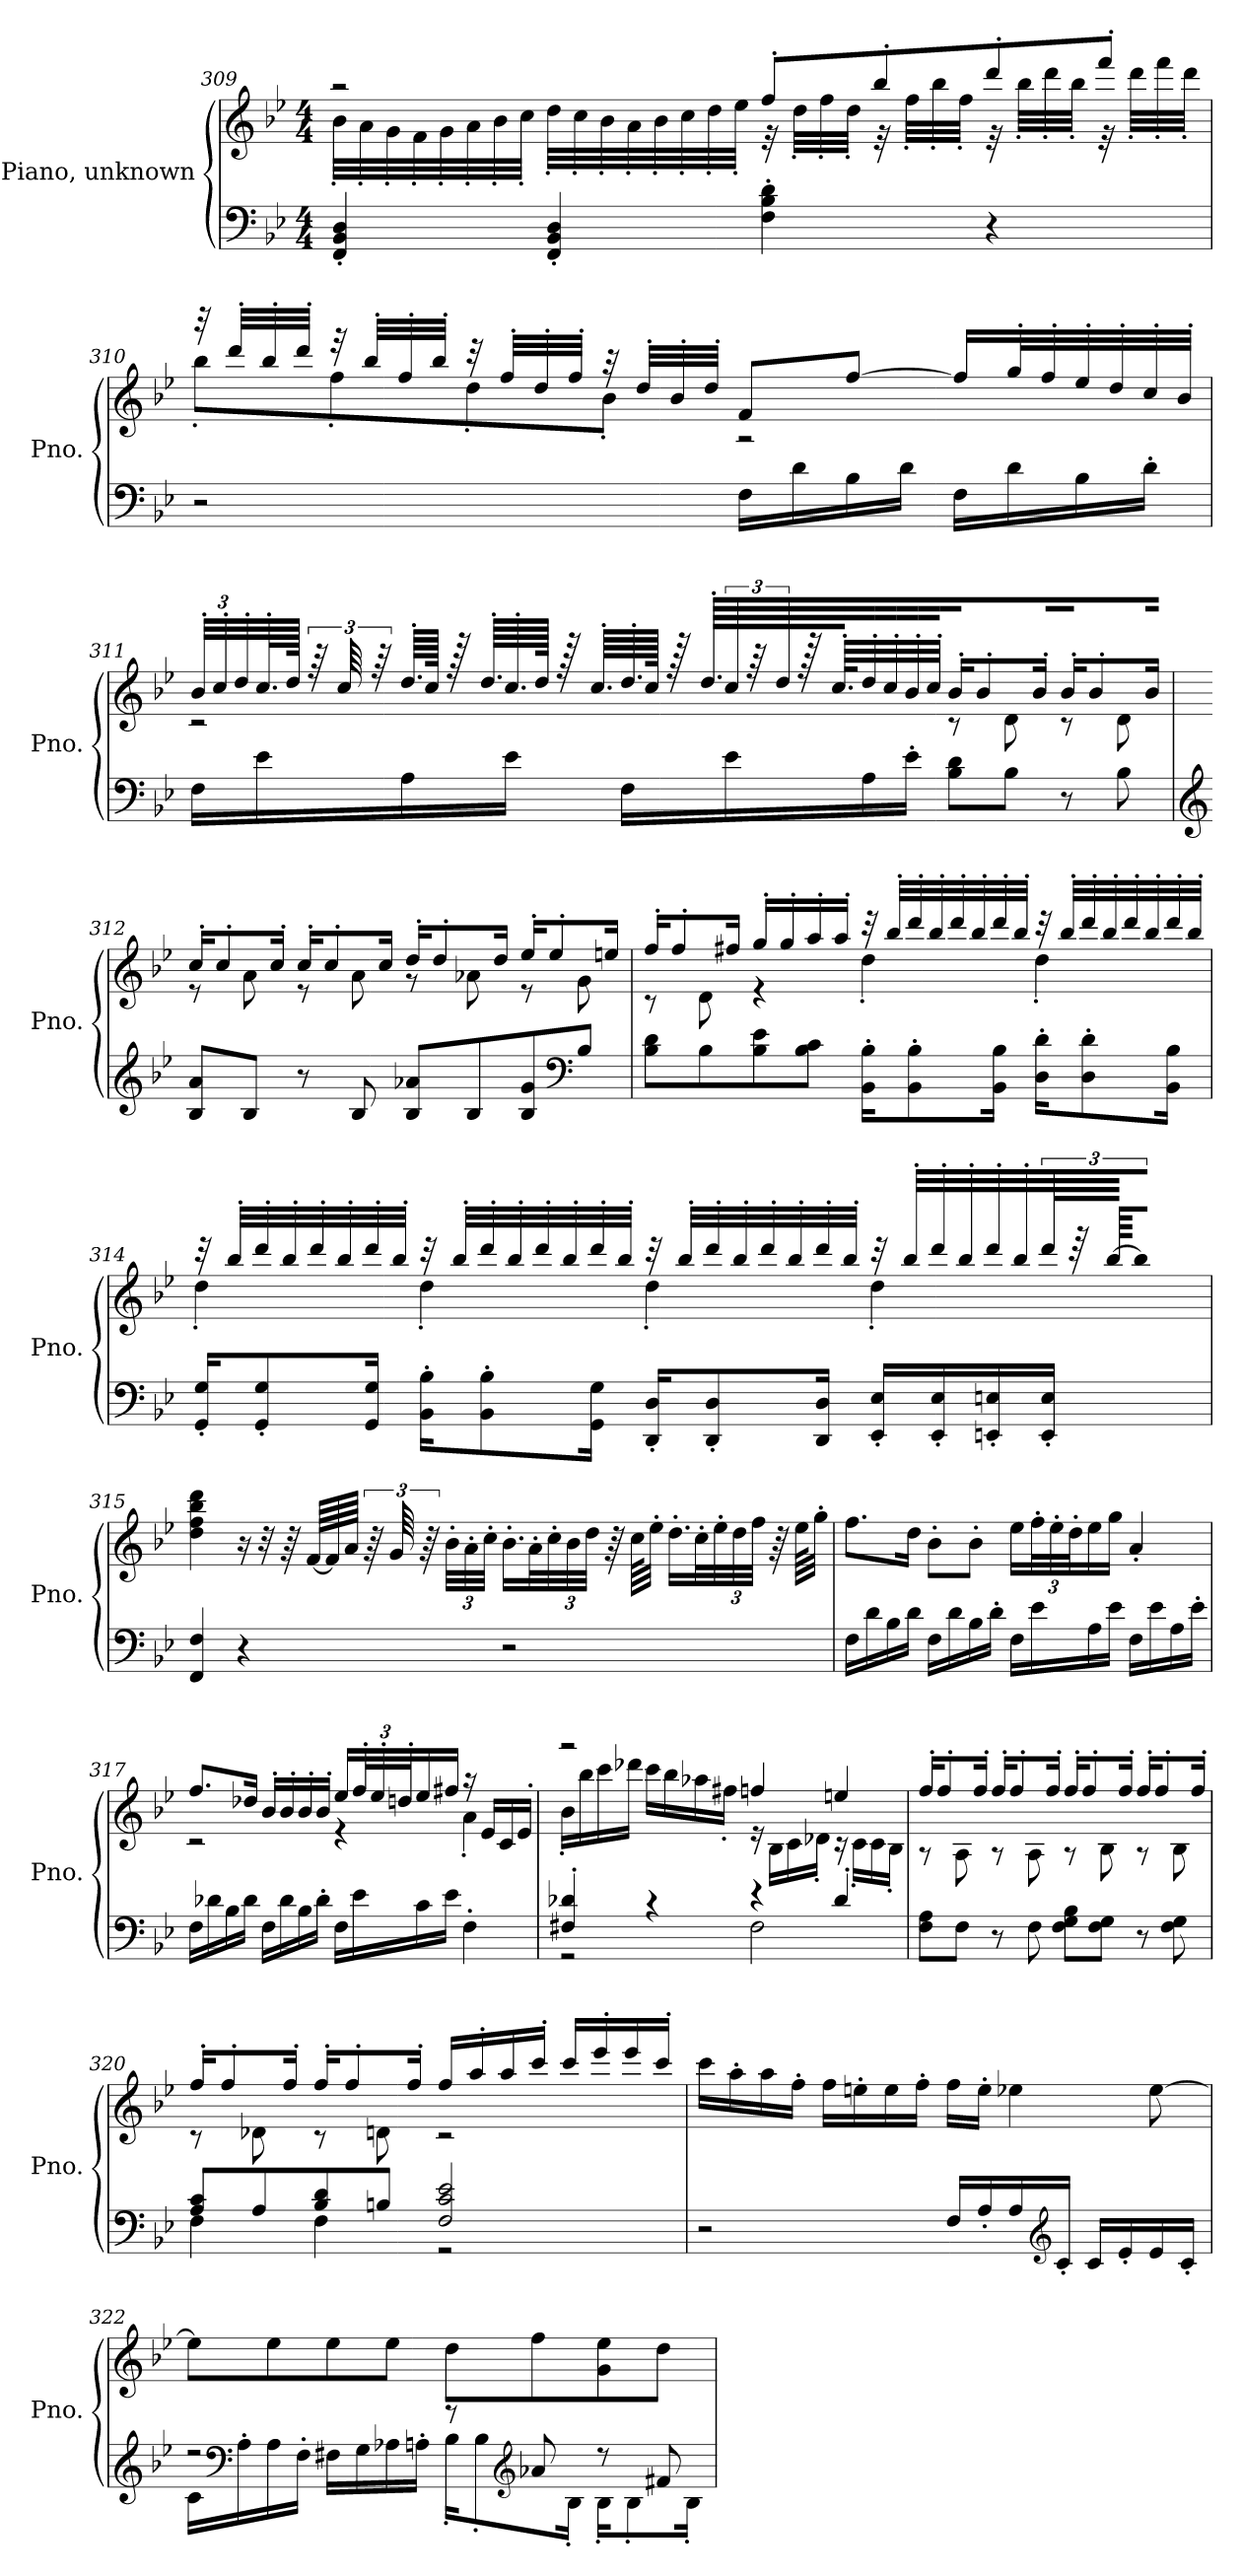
**kern	**kern
*part1	*part1
*staff2	*staff1
*I"Piano, unknown	*
*I'Pno.	*
!!LO:LB:g=z
*clefF4	*clefG2
*k[b-e-]	*k[b-e-]
*M4/4	*M4/4
=309	=309
*	*^
4FF/' 4BB-/' 4D/'	2r	32b-'\LLL
.	.	32a'\
.	.	32g'\
.	.	32f'\
.	.	32g'\
.	.	32a'\
.	.	32b-'\
.	.	32cc'\JJJ
4FF/' 4BB-/' 4D/'	.	32dd'\LLL
.	.	32cc'\
.	.	32b-'\
.	.	32a'\
.	.	32b-'\
.	.	32cc'\
.	.	32dd'\
.	.	32ee-'\JJJ
4F\' 4B-\' 4d\'	8ff'/L	32r
.	.	32dd'\LLL
.	.	32ff'\
.	.	32dd'\JJJ
.	8bb-'/	32r
.	.	32ff'\LLL
.	.	32bb-'\
.	.	32ff'\JJJ
4r	8ddd'/	32r
.	.	32bb-'\LLL
.	.	32ddd'\
.	.	32bb-'\JJJ
.	8fff'/J	32r
.	.	32ddd'\LLL
.	.	32fff'\
.	.	32ddd'\JJJ
!!LO:PB:g=z	!!
=310	=310	=310
2r	32r	8bb-'\L
.	32ddd'/LLL	.
.	32bb-'/	.
.	32ddd'/JJJ	.
.	32r	8ff'\
.	32bb-'/LLL	.
.	32ff'/	.
.	32bb-'/JJJ	.
.	32r	8dd'\
.	32ff'/LLL	.
.	32dd'/	.
.	32ff'/JJJ	.
.	32r	8b-'\J
.	32dd'/LLL	.
.	32b-'/	.
.	32dd'/JJJ	.
16F\LL	8f/L	2r
16d\	.	.
16B-\	[8ff/J	.
16d\JJ	.	.
16F\LL	16ff/LL]	.
16d\	32gg'/L	.
.	32ff'/	.
16B-\	32ee-'/	.
.	32dd'/	.
16d'\JJ	32cc'/	.
.	32b-'/JJJ	.
!!LO:LB:g=z	!!
=311	=311	=311
*	*Xbrackettup	*
16F\LL	48b-'/LLL	2r
.	48cc'/	.
.	48dd'/	.
16e-\	64.cc'/L	.
.	128dd/JJJJk	.
*	*brackettup	*
.	96r	.
.	96cc/	.
.	96r	.
16A\	64.dd'/LLLL	.
.	128cc/JJJJk	.
.	128r	.
.	64.dd'/LLLL	.
16e-\JJ	64.cc'/	.
.	128dd/JJJJk	.
.	128r	.
.	64.cc'/LLLL	.
16F\LL	64.dd'/	.
.	128cc/JJJJk	.
.	128r	.
.	64.dd'/LLLL	.
16e-\	96cc/JJJJ	.
.	96r	.
.	96dd/	.
.	128r	.
.	64.cc'/KLLL	.
16A\	32dd'/	.
.	32cc'/	.
16e-'\JJ	32b-'/	.
.	32cc'/JJJ	.
8B-\ 8d\L	16b-'/KL	8r
.	8b-'/	.
8B-\J	.	8d\
.	16b-'/Jk	.
8r	16b-'/KL	8r
.	8b-'/	.
8B-\	.	8d\
.	16b-/Jk	.
!!LO:LB:g=z	!!
=312	=312	=312
*clefG2	*	*
8B-/ 8a/L	16cc'/KL	8r
.	8cc'/	.
8B-/J	.	8a\
.	16cc'/Jk	.
8r	16cc'/KL	8r
.	8cc'/	.
8B-/	.	8a\
.	16cc/Jk	.
8B-/ 8a-X/L	16dd'/KL	8r
.	8dd'/	.
8B-/	.	8a-X\
.	16dd/Jk	.
8B-/ 8g/	16ee-'/KL	8r
.	8ee-'/	.
*clefF4	*	*
8B-/J	.	8g\
.	16een/Jk	.
!!LO:LB:g=z	!!
=313	=313	=313
8B-\ 8d\L	16ff'/KL	8r
.	8ff'/	.
8B-\	.	8d\
.	16ff#X/Jk	.
8B-\ 8e-\	16gg'/LL	4r
.	16gg'/	.
8B-\ 8c\J	16aa'/	.
.	16aa'/JJ	.
16BB-\' 16B-\'KL	32r	4dd'\
.	32bb-'/LLL	.
8BB-\' 8B-\'	32ddd'/	.
.	32bb-'/	.
.	32ddd'/	.
.	32bb-'/	.
16BB-\ 16B-\Jk	32ddd'/	.
.	32bb-'/JJJ	.
16D\' 16d\'KL	32r	4dd'\
.	32bb-'/LLL	.
8D\' 8d\'	32ddd'/	.
.	32bb-'/	.
.	32ddd'/	.
.	32bb-'/	.
16BB-\ 16B-\Jk	32ddd'/	.
.	32bb-'/JJJ	.
!!LO:LB:g=z	!!
=314	=314	=314
16GG/' 16G/'KL	32r	4dd'\
.	32bb-'/LLL	.
8GG/' 8G/'	32ddd'/	.
.	32bb-'/	.
.	32ddd'/	.
.	32bb-'/	.
16GG/ 16G/Jk	32ddd'/	.
.	32bb-'/JJJ	.
16BB-\' 16B-\'KL	32r	4dd'\
.	32bb-'/LLL	.
8BB-\' 8B-\'	32ddd'/	.
.	32bb-'/	.
.	32ddd'/	.
.	32bb-'/	.
16GG\ 16G\Jk	32ddd'/	.
.	32bb-'/JJJ	.
16DD/' 16D/'KL	32r	4dd'\
.	32bb-'/LLL	.
8DD/' 8D/'	32ddd'/	.
.	32bb-'/	.
.	32ddd'/	.
.	32bb-'/	.
16DD/ 16D/Jk	32ddd'/	.
.	32bb-'/JJJ	.
16EE-/' 16E-/'LL	32r	4dd'\
.	32bb-'/LLL	.
16EE-/' 16E-/'	32ddd'/	.
.	32bb-'/	.
16EEn/' 16En/'	32ddd'/	.
.	32bb-'/	.
16EE/' 16E/'JJ	96ddd/JJJk	.
.	96r	.
.	[96bb-/KLLL	.
.	32bb-/JJJ]	.
*	*v	*v
!!LO:LB:g=z
=315	=315
4FF/ 4F/	4dd\ 4ff\ 4bb-\ 4ddd\
4r	16r
.	32r
.	64r
.	[64f/LLLL
.	64f/]
.	64a/JJJJ
.	96r
.	96g/
.	96r
*	*Xbrackettup
.	48b-'\LLL
.	48a'\
.	48cc'\JJJ
2r	16.b-'\LL
.	32a'\L
.	48cc'\
.	48b-\
.	48dd\JJJ
.	64r
.	64cc\KLLL
.	32ee-'\JJJ
.	16.dd'\LL
.	32cc'\L
.	48ee-'\
.	48dd\
.	48ff\JJJ
.	64r
.	64ee-\KLLL
.	32gg'\JJJ
!!LO:PB:g=z
=316	=316
16F\LL	8.ff\L
16d\	.
16B-\	.
16d\JJ	16dd\Jk
16F\LL	8b-'\L
16d\	.
16B-\	8b-'\J
16d'\JJ	.
16F\LL	16ee-\LL
16e-\	48ff'\L
.	48ee-'\
.	48dd'\J
16A\	16ee-\
16e-\JJ	16gg\JJ
16F\LL	4a'/
16e-\	.
16A\	.
16e-'\JJ	.
=317	=317
*	*^
16F\LL	8.ff/L	2r
16d-X\	.	.
16B-\	.	.
16d-\JJ	16dd-X/Jk	.
16F\LL	16b-'/LL	.
16d-\	16b-'/	.
16B-\	16b-'/	.
16d-'\JJ	16b-'/JJ	.
16F\LL	16ee-/LL	4r
16e-\	48ff'/L	.
.	48ee-'/	.
.	48ddn'/J	.
16c\	16ee-/	.
16e-\JJ	16ff#X/JJ	.
4F'\	16r	4a'\
.	16e-/LL	.
.	16c/	.
.	16e-'/JJ	.
!!LO:LB:g=z	!!
=318	=318	=318
*^	*	*
4F#X/' 4d-X/'	2r	2r	16b-'\LL
.	.	.	16bb-\
.	.	.	16ccc\
.	.	.	16ddd-X\JJ
4r	.	.	16ccc\LL
.	.	.	16bb-\
.	.	.	16aa-X\
.	.	.	16ff#X'\JJ
4r	2F#\	4ffn/	16r
.	.	.	16B-\LL
.	.	.	16c\
.	.	.	16d-X'\JJ
4d-'/	.	4een/	16r
.	.	.	16c'\LL
.	.	.	16c\
.	.	.	16B-'\JJ
*v	*v	*	*
=319	=319	=319
8F\ 8A\L	16ff'/KL	8r
.	8ff'/	.
8F\J	.	8A\
.	16ff'/Jk	.
8r	16ff'/KL	8r
.	8ff'/	.
8F\	.	8A\
.	16ff'/Jk	.
8F\ 8G\ 8B-\L	16ff'/KL	8r
.	8ff'/	.
8F\ 8G\J	.	8B-\
.	16ff'/Jk	.
8r	16ff'/KL	8r
.	8ff'/	.
8F\ 8G\	.	8B-\
.	16ff'/Jk	.
!!LO:LB:g=z	!!
=320	=320	=320
*^	*	*
8A/ 8c/L	4F\	16ff'/KL	8r
.	.	8ff'/	.
8A/	.	.	8d-X\
.	.	16ff'/Jk	.
8B-/ 8d/	4F\	16ff'/KL	8r
.	.	8ff'/	.
8Bn/J	.	.	8dn\
.	.	16ff'/Jk	.
2F/ 2c/ 2e-/	2r	16ff/LL	2r
.	.	16aa'/	.
.	.	16aa/	.
.	.	16ccc'/JJ	.
.	.	16ccc/LL	.
.	.	16eee-'/	.
.	.	16eee-/	.
.	.	16ccc'/JJ	.
*v	*v	*	*
*	*v	*v
=321	=321
2r	16ccc\LL
.	16aa'\
.	16aa\
.	16ff'\JJ
.	16ff\LL
.	16een'\
.	16ee\
.	16ff'\JJ
16F/LL	16ff\LL
16A'/	16ee'\JJ
16A/	4ee-X\
*clefG2	*
16c'/JJ	.
16c/LL	.
16e-'/	.
16e-/	[8ee-\
16c'/JJ	.
!!LO:LB:g=z
=322	=322
*^	*
2r	16c\LL	8ee-\L]
*clefF4	*	*
.	16A'\	.
.	16A\	8ee-\
.	16F'\JJ	.
.	16F#X\LL	8ee-\
.	16G\	.
.	16A-X\	8ee-\J
.	16An'\JJ	.
8r	16B-'\KL	8dd\L
.	8B-'\	.
*clefG2	*	*
8a-X/	.	8ff\
.	16B-'\Jk	.
8r	16B-'\KL	8g\ 8ee-\
.	8B-'\	.
8f#X/	.	8dd\J
.	16B-'\Jk	.
*v	*v	*
=	=
*-	*-
